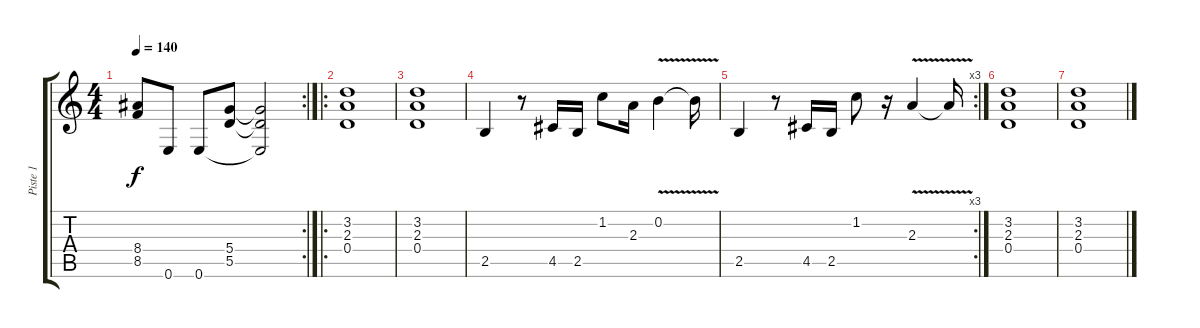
\track ("Piste 1" "Piste 1") {instrument overdrivenguitar}
\staff {score tabs}
\tuning (E4 B3 G3 D3 A2 E2) {hide}
\rc 2
\ts (4 4)
\tempo 140
\clef g2
\ks c
(8.4 8.5).8{dy f} 0.6.8 0.6.8 (5.4 5.5).8 (5.4{t} 5.5{t} 0.6{t}).2 |
\ro
(3.2 2.3 0.4).1 |
(3.2 2.3 0.4).1 |
2.5.4 r.8 4.5.16 2.5.16 1.2.8 2.3.16 0.2{v}.4 0.2{t}.16 |
\rc 3
2.5.4 r.8 4.5.16 2.5.16 1.2.8 r.16 2.3{v}.4 2.3{t}.16 |
(3.2 2.3 0.4).1 |
(3.2 2.3 0.4).1
